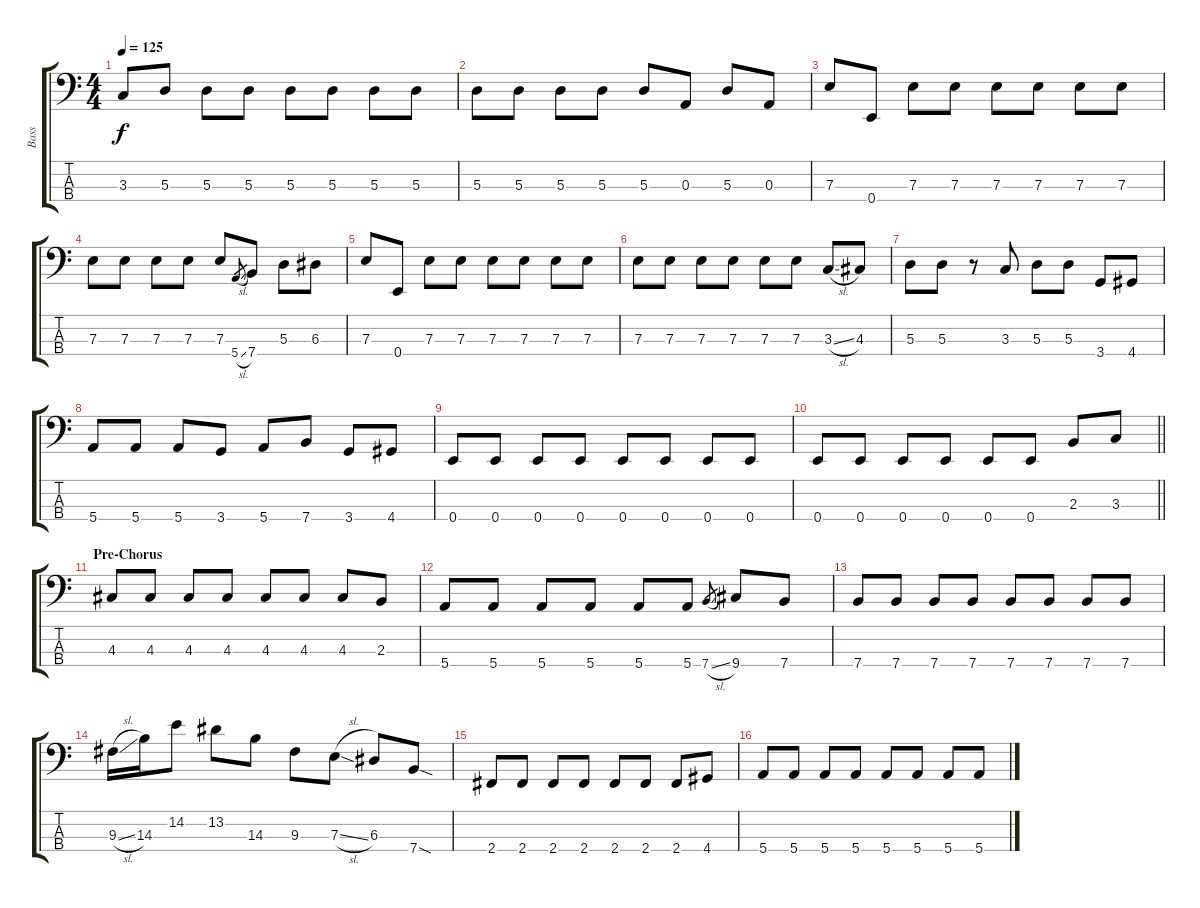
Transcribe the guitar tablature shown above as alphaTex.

\track ("Bass" "Bass") {instrument electricbassfinger}
\staff {score tabs}
\tuning (G2 D2 A1 E1) {hide}
\ts (4 4)
\tempo 125
\clef f4
\ks c
3.3.8{dy f} 5.3.8 5.3.8 5.3.8 5.3.8 5.3.8 5.3.8 5.3.8 |
5.3.8 5.3.8 5.3.8 5.3.8 5.3.8 0.3.8 5.3.8 0.3.8 |
7.3.8 0.4.8 7.3.8 7.3.8 7.3.8 7.3.8 7.3.8 7.3.8 |
7.3.8 7.3.8 7.3.8 7.3.8 7.3.8 5.4{sl}.8{gr} 7.4.8 5.3.8 6.3.8 |
7.3.8 0.4.8 7.3.8 7.3.8 7.3.8 7.3.8 7.3.8 7.3.8 |
7.3.8 7.3.8 7.3.8 7.3.8 7.3.8 7.3.8 3.3{sl}.8 4.3.8 |
5.3.8 5.3.8 r.8 3.3.8 5.3.8 5.3.8 3.4.8 4.4.8 |
5.4.8 5.4.8 5.4.8 3.4.8 5.4.8 7.4.8 3.4.8 4.4.8 |
0.4.8 0.4.8 0.4.8 0.4.8 0.4.8 0.4.8 0.4.8 0.4.8 |
\barLineRight lightlight
0.4.8 0.4.8 0.4.8 0.4.8 0.4.8 0.4.8 2.3.8 3.3.8 |
\section ("" "Pre-Chorus")
4.3.8 4.3.8 4.3.8 4.3.8 4.3.8 4.3.8 4.3.8 2.3.8 |
5.4.8 5.4.8 5.4.8 5.4.8 5.4.8 5.4.8 7.4{sl}.8{gr} 9.4.8 7.4.8 |
7.4.8 7.4.8 7.4.8 7.4.8 7.4.8 7.4.8 7.4.8 7.4.8 |
9.3{sl}.16 14.3.16 14.2.8 13.2.8 14.3.8 9.3.8 7.3{sl}.8 6.3.8 7.4{sod}.8 |
2.4.8 2.4.8 2.4.8 2.4.8 2.4.8 2.4.8 2.4.8 4.4.8 |
5.4.8 5.4.8 5.4.8 5.4.8 5.4.8 5.4.8 5.4.8 5.4.8
